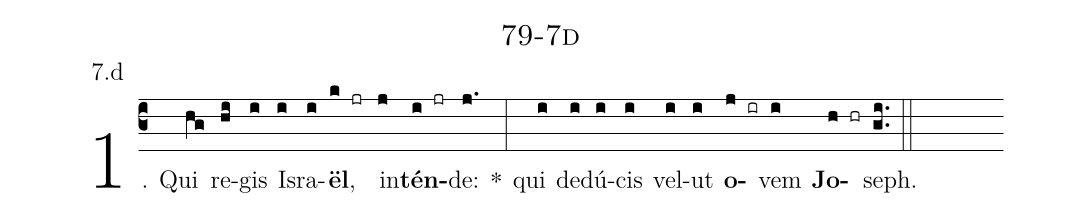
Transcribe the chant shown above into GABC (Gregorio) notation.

name: 79-7d;
annotation: 7.d;
%%
(c3)1. Qui(hg) re(hi)gis(i) Is(i)ra(i)<b>ël</b>,(k jr) in(j)<b>tén</b>(i jr)de:(j.) *(:) qui(i) de(i)dú(i)cis(i) vel(i)ut(i) <b>o</b>(j ir)vem(i) <b>Jo</b>(h hr)seph.(gi..) (::)
